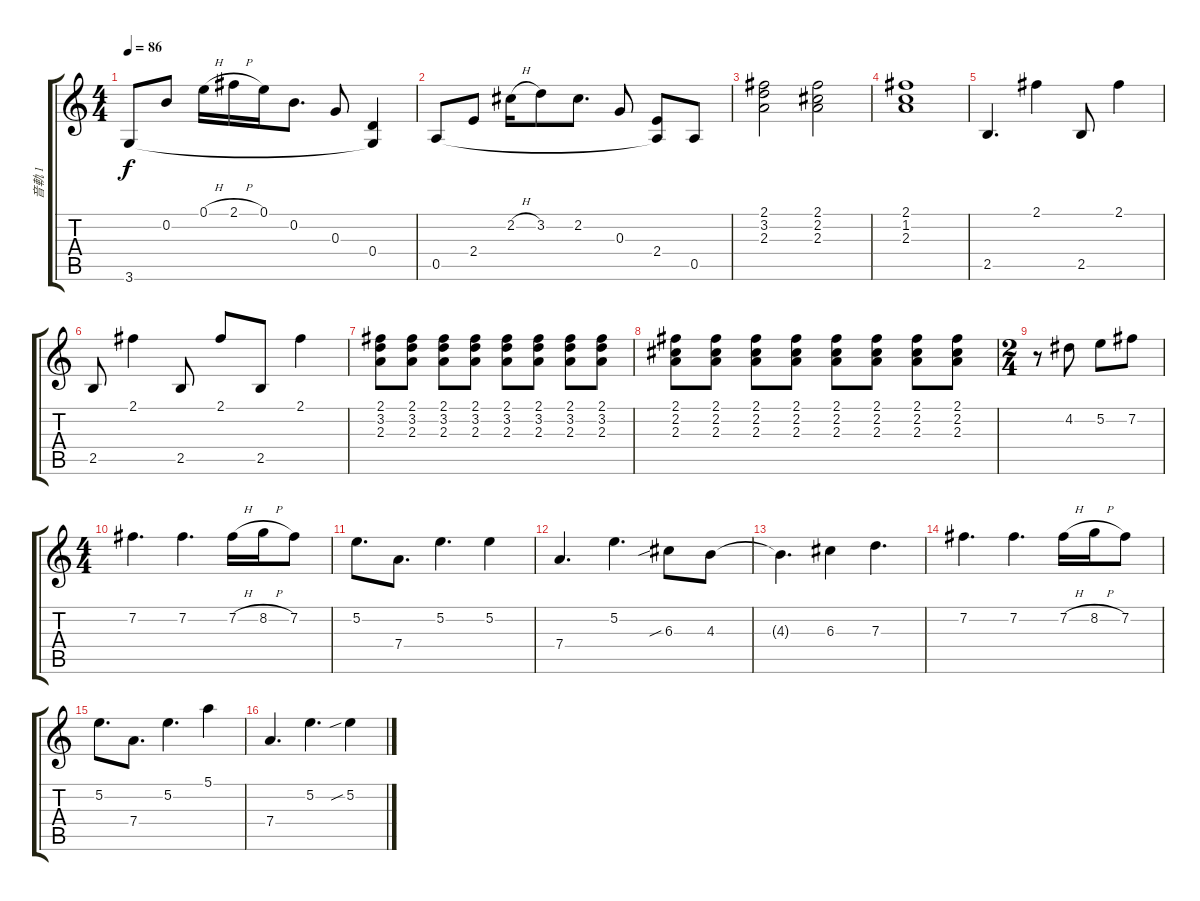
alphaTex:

\track ("音軌 1" "音軌 1") {instrument electricguitarjazz}
\staff {score tabs}
\tuning (E4 B3 G3 D3 A2 E2) {hide}
\ts (4 4)
\tempo 86
\clef g2
\ks c
3.6.8{dy f} 0.2.8 0.1{h}.16 2.1{h}.16 0.1.16 0.2.8{d} 0.3.8 (0.4 3.6{t}).4 |
0.5.8 2.4.8 2.2{h}.16 3.2.8 2.2.8{d} 0.3.8 (2.4 0.5{t}).8 0.5.8 |
(2.1 3.2 2.3).2 (2.1 2.2 2.3).2 |
(2.1 1.2 2.3).1 |
2.5.4{d} 2.1.4 2.5.8 2.1.4 |
2.5.8 2.1.4 2.5.8 2.1.8 2.5.8 2.1.4 |
(2.1 3.2 2.3).8 (2.1 3.2 2.3).8 (2.1 3.2 2.3).8 (2.1 3.2 2.3).8 (2.1 3.2 2.3).8 (2.1 3.2 2.3).8 (2.1 3.2 2.3).8 (2.1 3.2 2.3).8 |
(2.1 2.2 2.3).8 (2.1 2.2 2.3).8 (2.1 2.2 2.3).8 (2.1 2.2 2.3).8 (2.1 2.2 2.3).8 (2.1 2.2 2.3).8 (2.1 2.2 2.3).8 (2.1 2.2 2.3).8 |
\ts (2 4)
r.8 4.2.8 5.2.8 7.2.8 |
\ts (4 4)
7.2.4{d} 7.2.4{d} 7.2{h}.16 8.2{h}.16 7.2.8 |
5.2.8{d} 7.4.8{d} 5.2.4{d} 5.2.4 |
7.4.4{d} 5.2.4{d} 6.3{sib}.8 4.3.8 |
4.3{t}.4{d} 6.3.4 7.3.4{d} |
7.2.4{d} 7.2.4{d} 7.2{h}.16 8.2{h}.16 7.2.8 |
5.2.8{d} 7.4.8{d} 5.2.4{d} 5.1.4 |
7.4.4{d} 5.2.4{d} 5.2{sib}.4
